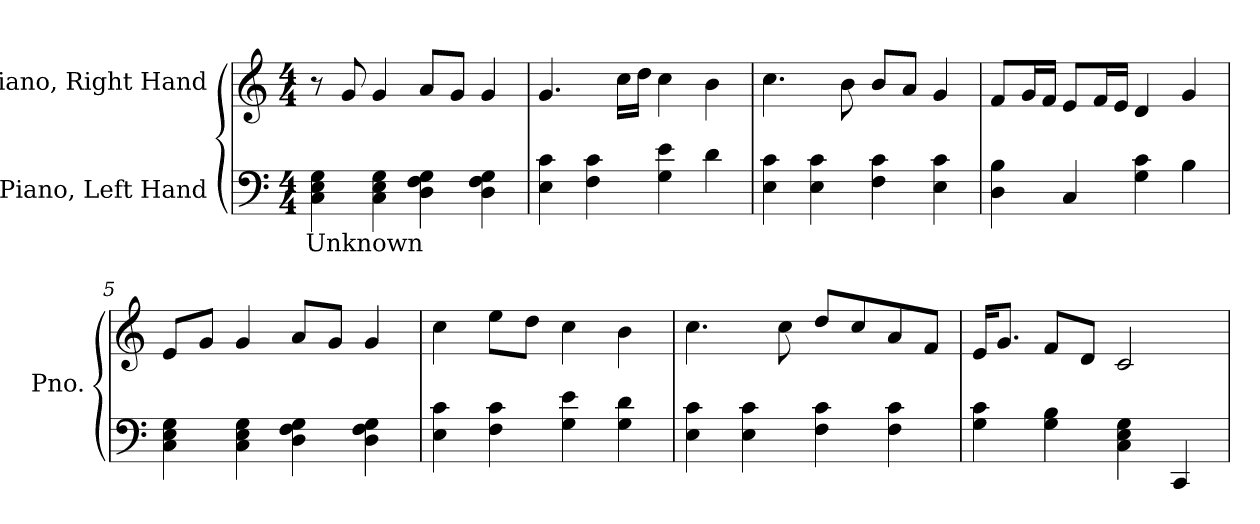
**kern	**text	**kern
*part2	*part2	*part1
*staff2	*staff2	*staff1
*I"Piano, Left Hand	*	*I"Piano, Right Hand
*I'Pno.	*	*I'Pno.
*clefF4	*	*clefG2
*k[]	*	*k[]
*M4/4	*	*M4/4
*MM90	*	*MM90
=1	=1	=1
!	!LO:LY:b	!
4C\ 4E\ 4G\	Unknown	8r
.	.	8g/
4C\ 4E\ 4G\	.	4g/
4D\ 4F\ 4G\	.	8a/L
.	.	8g/J
4D\ 4F\ 4G\	.	4g/
=2	=2	=2
4E\ 4c\	.	4.g/
4F\ 4c\	.	.
.	.	16cc\LL
.	.	16dd\JJ
4G\ 4e\	.	4cc\
4d\	.	4b\
=3	=3	=3
4E\ 4c\	.	4.cc\
4E\ 4c\	.	.
.	.	8b\
4F\ 4c\	.	8b/L
.	.	8a/J
4E\ 4c\	.	4g/
=4	=4	=4
4D\ 4B\	.	8f/L
.	.	16g/L
.	.	16f/JJ
4C/	.	8e/L
.	.	16f/L
.	.	16e/JJ
4G\ 4c\	.	4d/
4B\	.	4g/
!!LO:LB:g=z
=5	=5	=5
4C\ 4E\ 4G\	.	8e/L
.	.	8g/J
4C\ 4E\ 4G\	.	4g/
4D\ 4F\ 4G\	.	8a/L
.	.	8g/J
4D\ 4F\ 4G\	.	4g/
=6	=6	=6
4E\ 4c\	.	4cc\
4F\ 4c\	.	8ee\L
.	.	8dd\J
4G\ 4e\	.	4cc\
4G\ 4d\	.	4b\
=7	=7	=7
4E\ 4c\	.	4.cc\
4E\ 4c\	.	.
.	.	8cc\
4F\ 4c\	.	8dd/L
.	.	8cc/
4F\ 4c\	.	8a/
.	.	8f/J
=8	=8	=8
4G\ 4c\	.	16e/KL
.	.	8.g/J
4G\ 4B\	.	8f/L
.	.	8d/J
4C\ 4E\ 4G\	.	2c/
4CC/	.	.
=	=	=
*-	*-	*-
